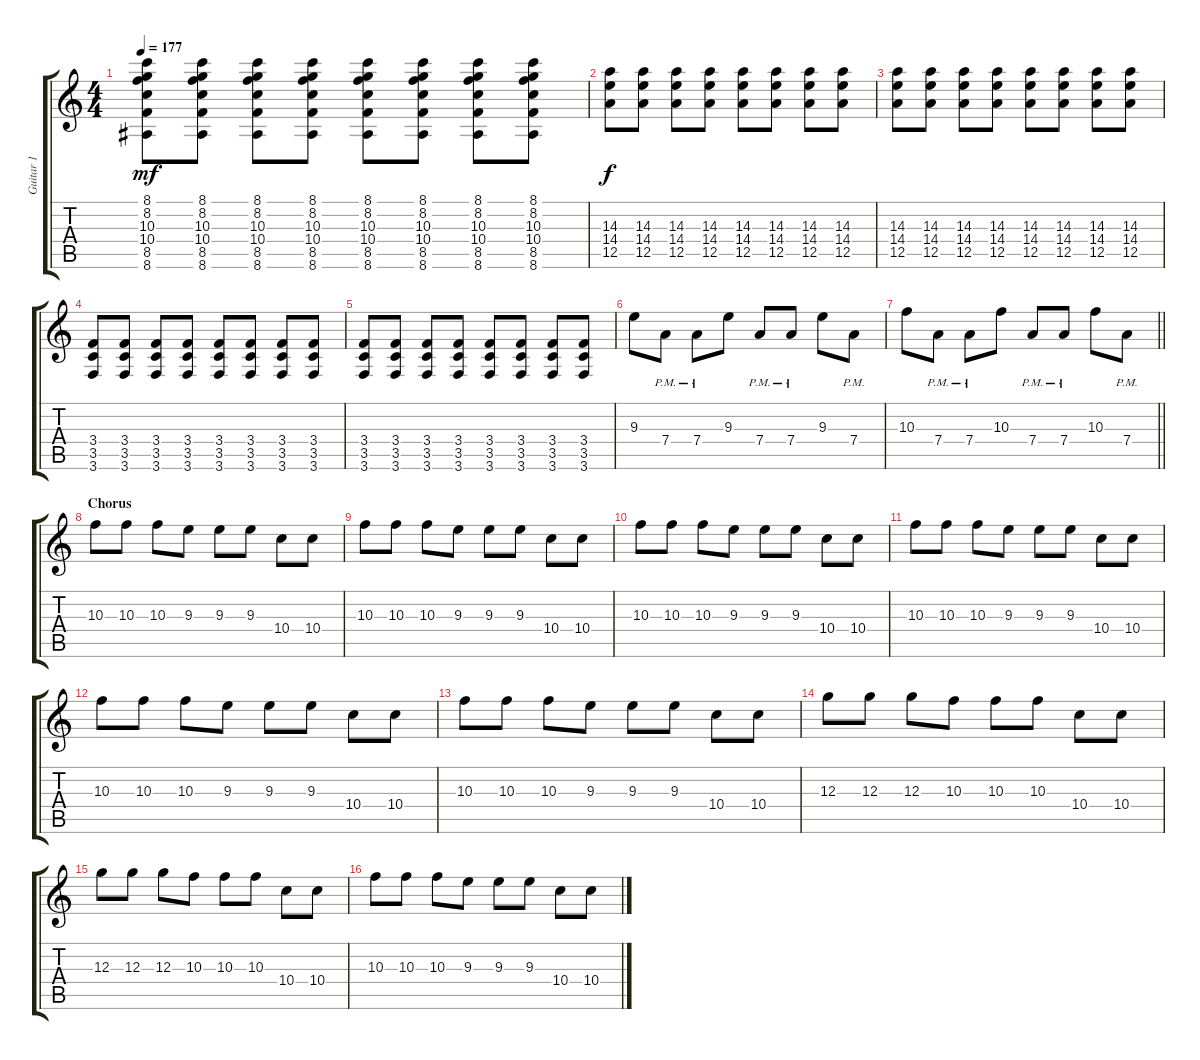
\track ("Guitar 1" "Guitar 1") {instrument distortionguitar}
\staff {score tabs}
\tuning (E4 B3 G3 D3 A2 D2) {hide}
\ts (4 4)
\tempo 177
\clef g2
\ks c
(8.1 8.2 10.3 10.4 8.5 8.6).8{dy mf} (8.1 8.2 10.3 10.4 8.5 8.6).8 (8.1 8.2 10.3 10.4 8.5 8.6).8 (8.1 8.2 10.3 10.4 8.5 8.6).8 (8.1 8.2 10.3 10.4 8.5 8.6).8 (8.1 8.2 10.3 10.4 8.5 8.6).8 (8.1 8.2 10.3 10.4 8.5 8.6).8 (8.1 8.2 10.3 10.4 8.5 8.6).8 |
(14.3 14.4 12.5).8{dy f} (14.3 14.4 12.5).8 (14.3 14.4 12.5).8 (14.3 14.4 12.5).8 (14.3 14.4 12.5).8 (14.3 14.4 12.5).8 (14.3 14.4 12.5).8 (14.3 14.4 12.5).8 |
(14.3 14.4 12.5).8 (14.3 14.4 12.5).8 (14.3 14.4 12.5).8 (14.3 14.4 12.5).8 (14.3 14.4 12.5).8 (14.3 14.4 12.5).8 (14.3 14.4 12.5).8 (14.3 14.4 12.5).8 |
(3.4 3.5 3.6).8 (3.4 3.5 3.6).8 (3.4 3.5 3.6).8 (3.4 3.5 3.6).8 (3.4 3.5 3.6).8 (3.4 3.5 3.6).8 (3.4 3.5 3.6).8 (3.4 3.5 3.6).8 |
(3.4 3.5 3.6).8 (3.4 3.5 3.6).8 (3.4 3.5 3.6).8 (3.4 3.5 3.6).8 (3.4 3.5 3.6).8 (3.4 3.5 3.6).8 (3.4 3.5 3.6).8 (3.4 3.5 3.6).8 |
9.3.8 7.4{pm}.8 7.4{pm}.8 9.3.8 7.4{pm}.8 7.4{pm}.8 9.3.8 7.4{pm}.8 |
\barLineRight lightlight
10.3.8 7.4{pm}.8 7.4{pm}.8 10.3.8 7.4{pm}.8 7.4{pm}.8 10.3.8 7.4{pm}.8 |
\section ("" "Chorus")
10.3.8 10.3.8 10.3.8 9.3.8 9.3.8 9.3.8 10.4.8 10.4.8 |
10.3.8 10.3.8 10.3.8 9.3.8 9.3.8 9.3.8 10.4.8 10.4.8 |
10.3.8 10.3.8 10.3.8 9.3.8 9.3.8 9.3.8 10.4.8 10.4.8 |
10.3.8 10.3.8 10.3.8 9.3.8 9.3.8 9.3.8 10.4.8 10.4.8 |
10.3.8 10.3.8 10.3.8 9.3.8 9.3.8 9.3.8 10.4.8 10.4.8 |
10.3.8 10.3.8 10.3.8 9.3.8 9.3.8 9.3.8 10.4.8 10.4.8 |
12.3.8 12.3.8 12.3.8 10.3.8 10.3.8 10.3.8 10.4.8 10.4.8 |
12.3.8 12.3.8 12.3.8 10.3.8 10.3.8 10.3.8 10.4.8 10.4.8 |
10.3.8 10.3.8 10.3.8 9.3.8 9.3.8 9.3.8 10.4.8 10.4.8
